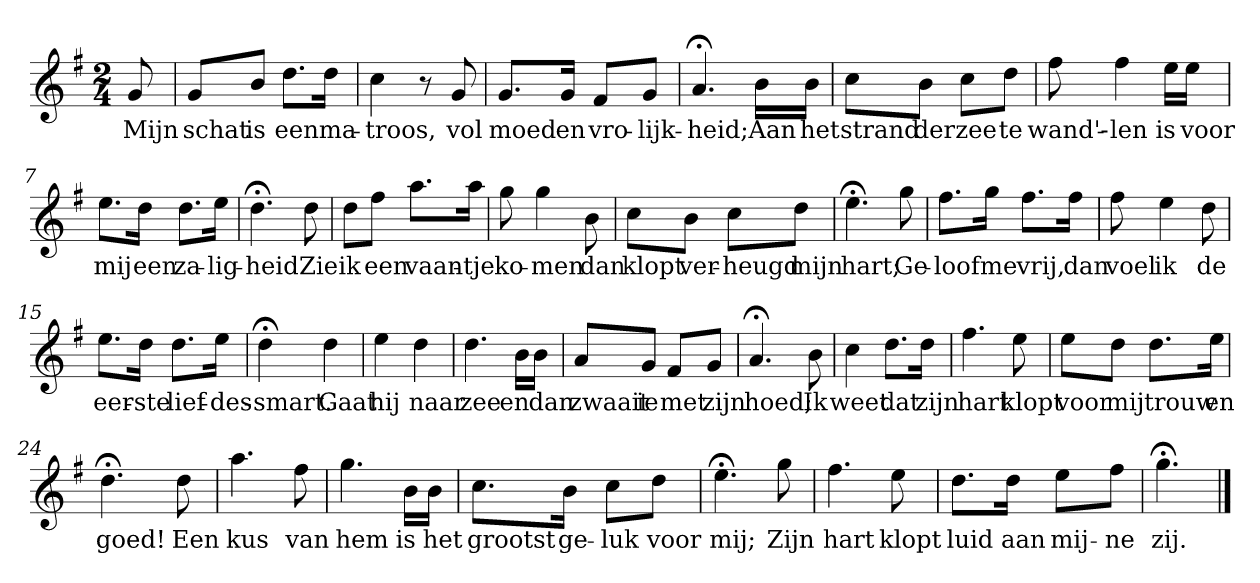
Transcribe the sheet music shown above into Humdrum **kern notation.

**kern	**text
*part1	*part1
*staff1	*staff1
*k[f#]	*
*G:	*
*M2/4	*
*MM120	*
=	=
8g	Mijn
=1	=1
8gL	schat
8bJ	is
8.ddL	een
16ddJk	ma-
=2	=2
4cc	-troos,
8r	.
8g	vol
=3	=3
8.gL	moed
16gJk	en
8f#L	vro-
8gJ	-lijk-
=4	=4
4.a;<	-heid;
16bLL	Aan
16bJJ	het
=5	=5
8ccL	strand
8bJ	der
8ccL	zee
8ddJ	te
=6	=6
8ff#	wand'---
4ff#	-len
16eeLL	is
16eeJJ	voor
=7	=7
8.eeL	mij
16ddJk	een
8.ddL	za-
16eeJk	-lig-
=8	=8
4.dd;<	-heid
8dd	Zie
=9	=9
8ddL	ik
8ff#J	een
8.aaL	vaan-
16aaJk	-tje
=10	=10
8gg	ko-
4gg	-men
8b	dan
=11	=11
8ccL	klopt
8bJ	ver-
8ccL	-heugd
8ddJ	mijn
=12	=12
4.ee;<	hart;
8gg	Ge-
=13	=13
8.ff#L	-loof
16ggJk	me
8.ff#L	vrij,
16ff#Jk	dan
=14	=14
8ff#	voel
4ee	ik
8dd	de
=15	=15
8.eeL	eer-
16ddJk	-ste
8.ddL	lief-
16eeJk	-des-
=16	=16
4dd;<	-smart.
4dd	Gaat
=17	=17
4ee	hij
4dd	naar
=18	=18
4.dd	zee
16bLL	en
16bJJ	dan
=19	=19
8aL	zwaait
8gJ	ie
8f#L	met
8gJ	zijn
=20	=20
4.a;<	hoed;
8b	Ik
=21	=21
4cc	weet
8.ddL	dat
16ddJk	zijn
=22	=22
4.ff#	hart
8ee	klopt
=23	=23
8eeL	voor
8ddJ	mij
8.ddL	trouw
16eeJk	en
=24	=24
4.dd;<	goed!
8dd	Een
=25	=25
4.aa	kus
8ff#	van
=26	=26
4.gg	hem
16bLL	is
16bJJ	het
=27	=27
8.ccL	grootst
16bJk	ge-
8ccL	-luk
8ddJ	voor
=28	=28
4.ee;<	mij;
8gg	Zijn
=29	=29
4.ff#	hart
8ee	klopt
=30	=30
8.ddL	luid
16ddJk	aan
8eeL	mij-
8ff#J	-ne
=31	=31
4.gg;<	zij.
==	==
*-	*-
